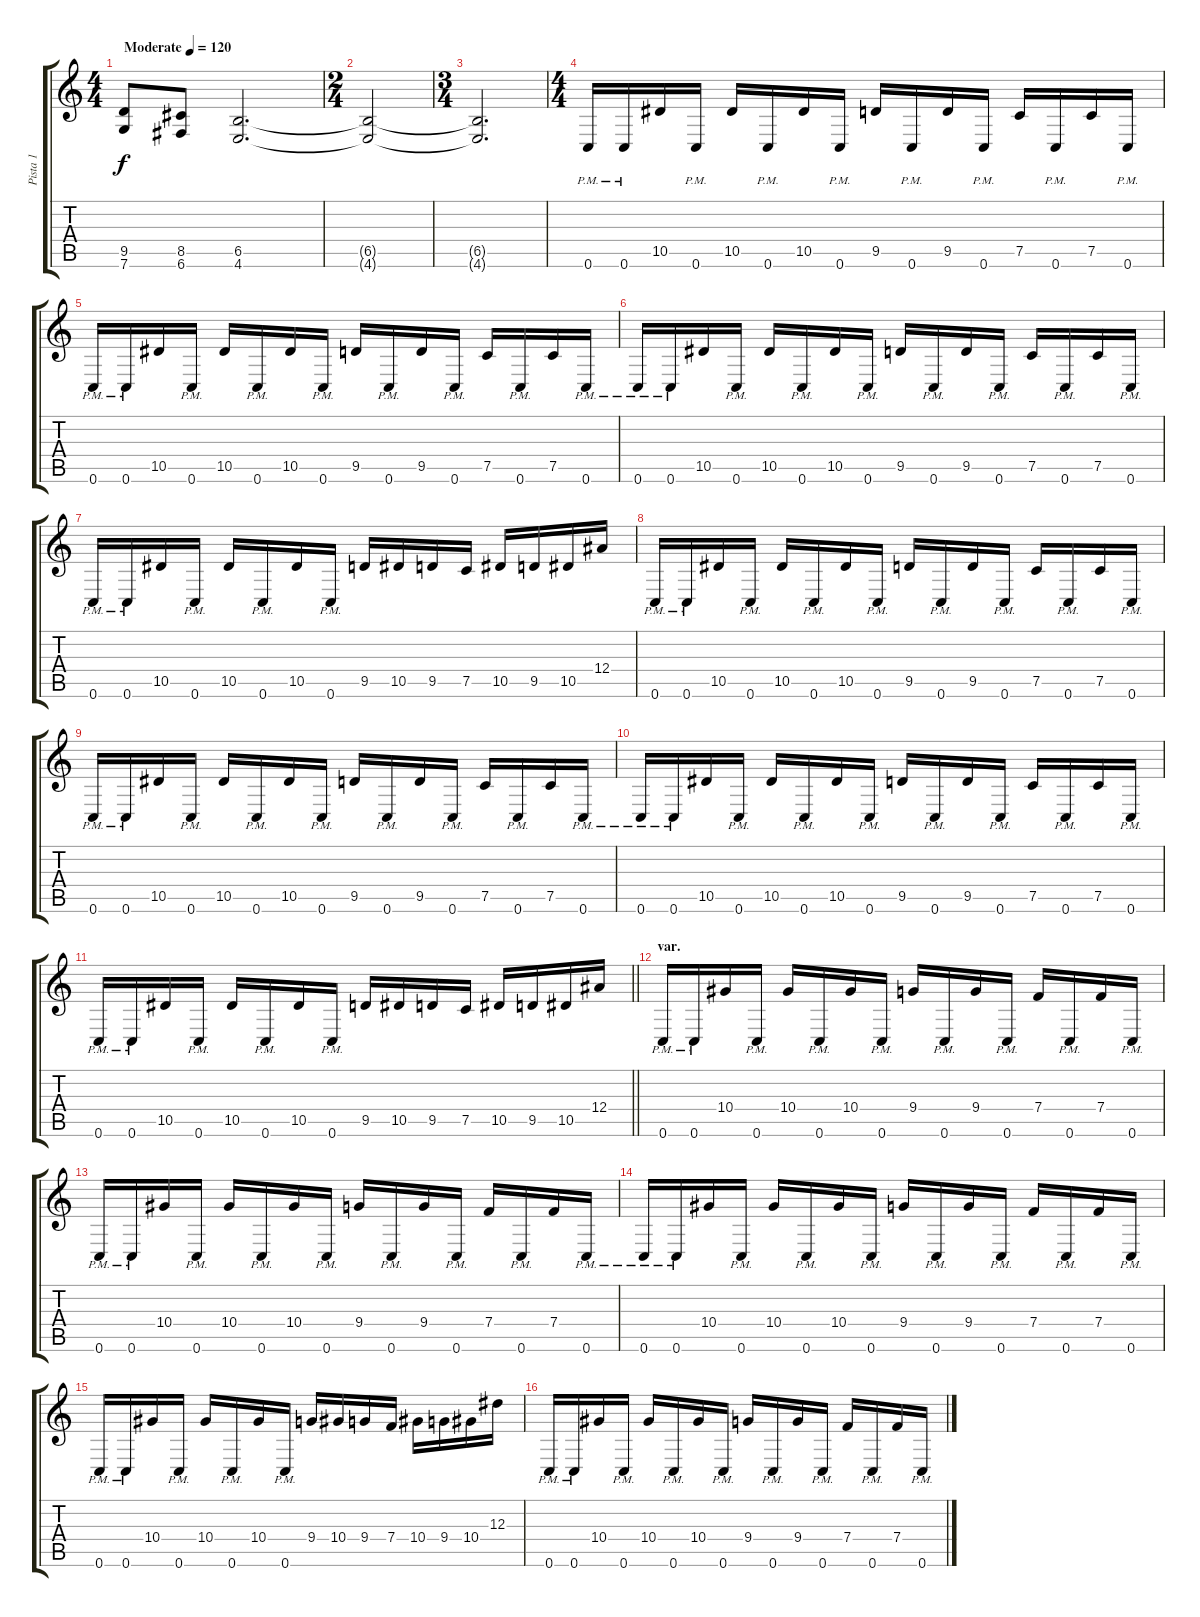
\track ("Pista 1" "Pista 1") {instrument distortionguitar}
\staff {score tabs}
\tuning (C4 G3 Eb3 Bb2 F2 C2) {hide}
\ts (4 4)
\tempo (120 "Moderate")
\clef g2
\ks c
(9.5 7.6).8{dy f instrument distortionguitar} (8.5 6.6).8 (6.5 4.6).2{d} |
\ts (2 4)
(6.5{t} 4.6{t}).2 |
\ts (3 4)
(6.5{t} 4.6{t}).2{d} |
\ts (4 4)
0.6{pm}.16 0.6{pm}.16 10.5.16 0.6{pm}.16 10.5.16 0.6{pm}.16 10.5.16 0.6{pm}.16 9.5.16 0.6{pm}.16 9.5.16 0.6{pm}.16 7.5.16 0.6{pm}.16 7.5.16 0.6{pm}.16 |
0.6{pm}.16 0.6{pm}.16 10.5.16 0.6{pm}.16 10.5.16 0.6{pm}.16 10.5.16 0.6{pm}.16 9.5.16 0.6{pm}.16 9.5.16 0.6{pm}.16 7.5.16 0.6{pm}.16 7.5.16 0.6{pm}.16 |
0.6{pm}.16 0.6{pm}.16 10.5.16 0.6{pm}.16 10.5.16 0.6{pm}.16 10.5.16 0.6{pm}.16 9.5.16 0.6{pm}.16 9.5.16 0.6{pm}.16 7.5.16 0.6{pm}.16 7.5.16 0.6{pm}.16 |
0.6{pm}.16 0.6{pm}.16 10.5.16 0.6{pm}.16 10.5.16 0.6{pm}.16 10.5.16 0.6{pm}.16 9.5.16 10.5.16 9.5.16 7.5.16 10.5.16 9.5.16 10.5.16 12.4.16 |
0.6{pm}.16 0.6{pm}.16 10.5.16 0.6{pm}.16 10.5.16 0.6{pm}.16 10.5.16 0.6{pm}.16 9.5.16 0.6{pm}.16 9.5.16 0.6{pm}.16 7.5.16 0.6{pm}.16 7.5.16 0.6{pm}.16 |
0.6{pm}.16 0.6{pm}.16 10.5.16 0.6{pm}.16 10.5.16 0.6{pm}.16 10.5.16 0.6{pm}.16 9.5.16 0.6{pm}.16 9.5.16 0.6{pm}.16 7.5.16 0.6{pm}.16 7.5.16 0.6{pm}.16 |
0.6{pm}.16 0.6{pm}.16 10.5.16 0.6{pm}.16 10.5.16 0.6{pm}.16 10.5.16 0.6{pm}.16 9.5.16 0.6{pm}.16 9.5.16 0.6{pm}.16 7.5.16 0.6{pm}.16 7.5.16 0.6{pm}.16 |
\barLineRight lightlight
0.6{pm}.16 0.6{pm}.16 10.5.16 0.6{pm}.16 10.5.16 0.6{pm}.16 10.5.16 0.6{pm}.16 9.5.16 10.5.16 9.5.16 7.5.16 10.5.16 9.5.16 10.5.16 12.4.16 |
\section ("" "var.")
0.6{pm}.16 0.6{pm}.16 10.4.16 0.6{pm}.16 10.4.16 0.6{pm}.16 10.4.16 0.6{pm}.16 9.4.16 0.6{pm}.16 9.4.16 0.6{pm}.16 7.4.16 0.6{pm}.16 7.4.16 0.6{pm}.16 |
0.6{pm}.16 0.6{pm}.16 10.4.16 0.6{pm}.16 10.4.16 0.6{pm}.16 10.4.16 0.6{pm}.16 9.4.16 0.6{pm}.16 9.4.16 0.6{pm}.16 7.4.16 0.6{pm}.16 7.4.16 0.6{pm}.16 |
0.6{pm}.16 0.6{pm}.16 10.4.16 0.6{pm}.16 10.4.16 0.6{pm}.16 10.4.16 0.6{pm}.16 9.4.16 0.6{pm}.16 9.4.16 0.6{pm}.16 7.4.16 0.6{pm}.16 7.4.16 0.6{pm}.16 |
0.6{pm}.16 0.6{pm}.16 10.4.16 0.6{pm}.16 10.4.16 0.6{pm}.16 10.4.16 0.6{pm}.16 9.4.16 10.4.16 9.4.16 7.4.16 10.4.16 9.4.16 10.4.16 12.3.16 |
0.6{pm}.16 0.6{pm}.16 10.4.16 0.6{pm}.16 10.4.16 0.6{pm}.16 10.4.16 0.6{pm}.16 9.4.16 0.6{pm}.16 9.4.16 0.6{pm}.16 7.4.16 0.6{pm}.16 7.4.16 0.6{pm}.16
